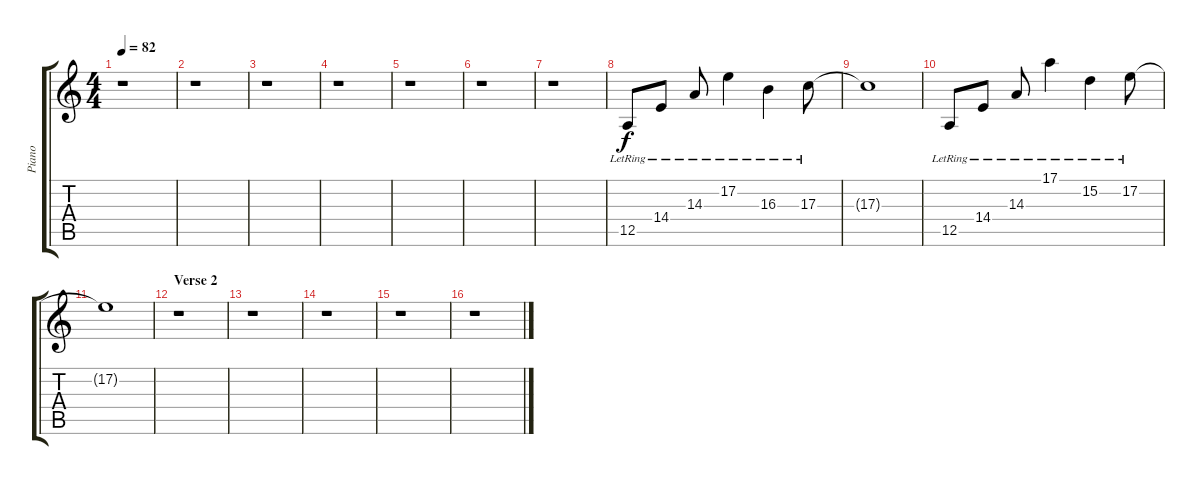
\track ("Piano" "Piano") {instrument electricgrandpiano}
\staff {score tabs}
\tuning (E4 B3 G3 D3 A2 E2) {hide}
\ts (4 4)
\tempo 82
\clef g2
\ks c
r.1{dy f} |
r.1 |
r.1 |
r.1 |
r.1 |
r.1 |
r.1 |
12.5{lr}.8 14.4{lr}.8 14.3{lr}.8 17.2{lr}.4 16.3{lr}.4 17.3{lr}.8 |
17.3{t}.1 |
12.5{lr}.8 14.4{lr}.8 14.3{lr}.8 17.1{lr}.4 15.2{lr}.4 17.2{lr}.8 |
17.2{t}.1 |
\section ("" "Verse 2")
r.1 |
r.1 |
r.1 |
r.1 |
r.1
